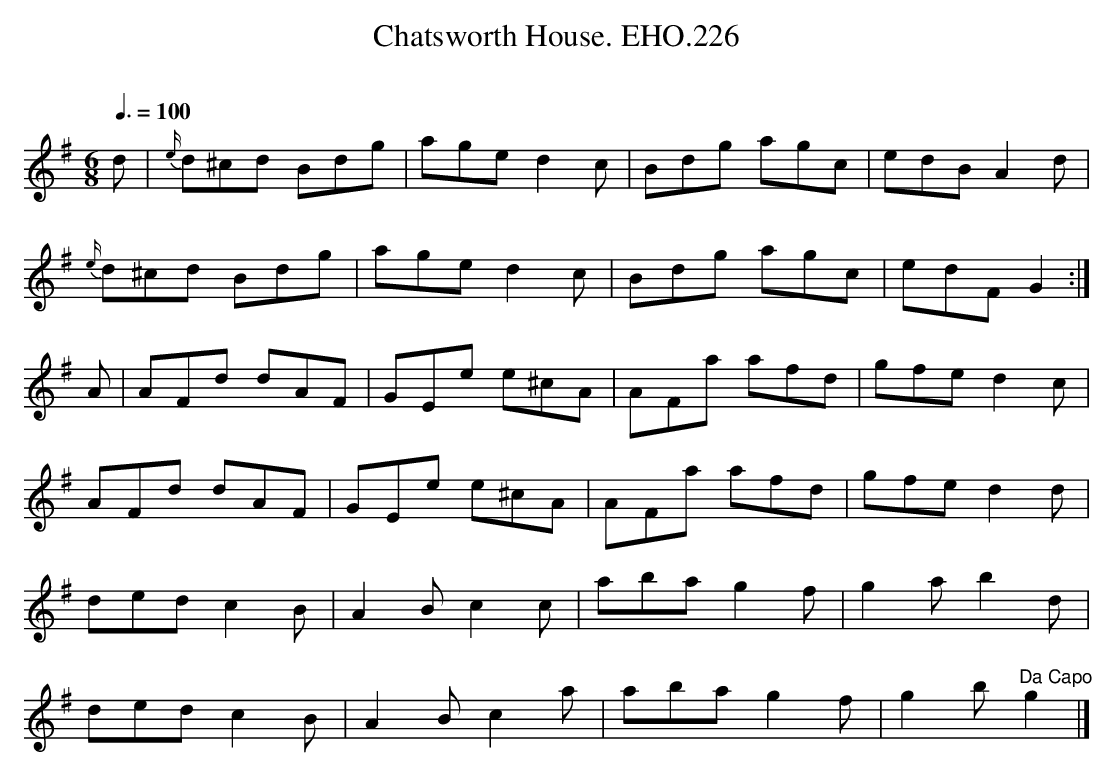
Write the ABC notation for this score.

X:1
T:Chatsworth House. EHO.226
M:6/8
L:1/8
Q:3/8=100
O:
K:G
d | {e/}d^cd Bdg | age d2c | Bdg agc | edB A2d |
{e/}d^cd Bdg | age d2c | Bdg agc | edF G2 :|
A | AFd dAF | GEe e^cA | AFa afd | gfe d2c |
AFd dAF | GEe e^cA | AFa afd | gfe d2d |
ded c2B| A2B c2c | aba g2f | g2a b2d |
ded c2B | A2B c2a | aba g2f | g2b "Da Capo"g2 |]
